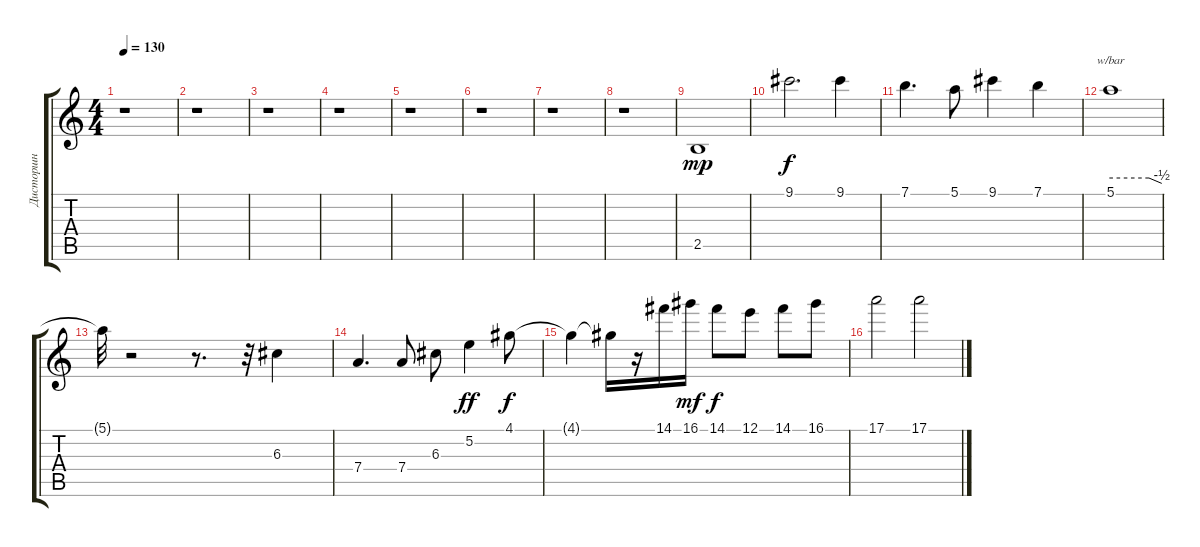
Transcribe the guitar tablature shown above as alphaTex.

\track ("Дисторшн" "Дисторшн") {instrument distortionguitar}
\staff {score tabs}
\tuning (E4 B3 G3 D3 A2 E2) {hide}
\ts (4 4)
\tempo 130
\clef g2
\ks c
r.1{dy f} |
r.1 |
r.1 |
r.1 |
r.1 |
r.1 |
r.1 |
r.1 |
2.5.1{dy mp} |
9.1.2{d dy f volume 8 balance 13} 9.1.4 |
7.1.4{d} 5.1.8 9.1.4 7.1.4 |
5.1.1{tbe (custom default 0 0 45 0 60 -2)} |
5.1{t}.32 r.2 r.8{d} r.32 6.3.4 |
7.4.4{d} 7.4.8 6.3.8 5.2.4{dy ff} 4.1.8{dy f} |
4.1{t}.4 4.1{t}.16 r.16 14.1.16 16.1.16{dy mf} 14.1.8{dy f} 12.1.8 14.1.8 16.1.8 |
17.1.2 17.1.2
